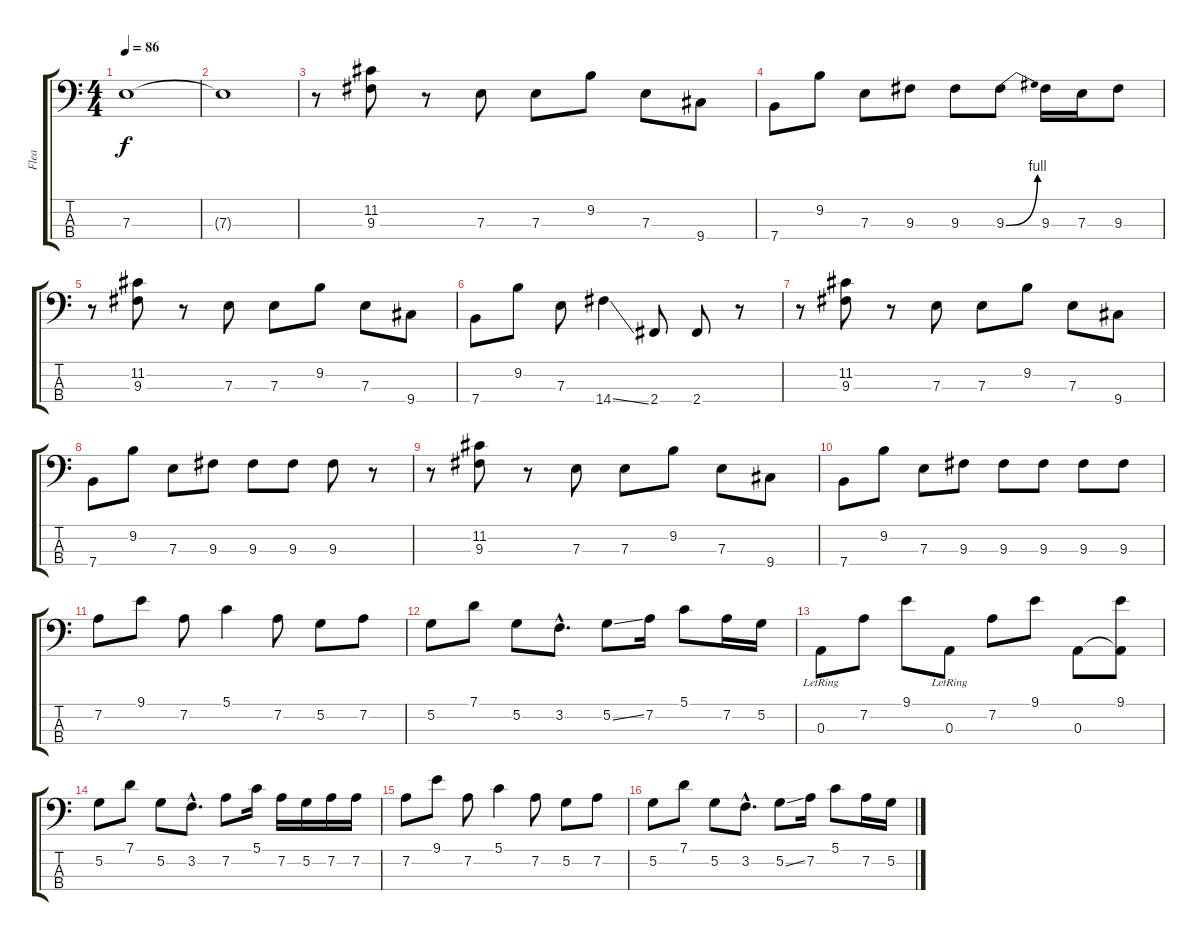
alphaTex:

\track ("Flea" "Flea") {instrument electricbassfinger}
\staff {score tabs}
\tuning (G2 D2 A1 E1) {hide}
\ts (4 4)
\tempo 86
\clef f4
\ks c
7.3.1{dy f} |
7.3{t}.1 |
r.8 (11.2 9.3).8 r.8 7.3.8 7.3.8 9.2.8 7.3.8 9.4.8 |
7.4.8 9.2.8 7.3.8 9.3.8 9.3.8 9.3{be (bend 0 0 60 4)}.8 9.3.16 7.3.16 9.3.8 |
r.8 (11.2 9.3).8 r.8 7.3.8 7.3.8 9.2.8 7.3.8 9.4.8 |
7.4.8 9.2.8 7.3.8 14.4{ss}.4 2.4.8 2.4.8 r.8 |
r.8 (11.2 9.3).8 r.8 7.3.8 7.3.8 9.2.8 7.3.8 9.4.8 |
7.4.8 9.2.8 7.3.8 9.3.8 9.3.8 9.3.8 9.3.8 r.8 |
r.8 (11.2 9.3).8 r.8 7.3.8 7.3.8 9.2.8 7.3.8 9.4.8 |
7.4.8 9.2.8 7.3.8 9.3.8 9.3.8 9.3.8 9.3.8 9.3.8 |
7.2.8 9.1.8 7.2.8 5.1.4 7.2.8 5.2.8 7.2.8 |
5.2.8 7.1.8 5.2.8 3.2{hac}.8{d} 5.2{ss}.8 7.2.16 5.1.8 7.2.16 5.2.16 |
0.3{lr}.8 7.2.8 9.1.8 0.3{lr}.8 7.2.8 9.1.8 0.3.8 (9.1 0.3{t}).8 |
5.2.8 7.1.8 5.2.8 3.2{hac}.8{d} 7.2.8 5.1.16 7.2.16 5.2.16 7.2.16 7.2.16 |
7.2.8 9.1.8 7.2.8 5.1.4 7.2.8 5.2.8 7.2.8 |
5.2.8 7.1.8 5.2.8 3.2{hac}.8{d} 5.2{ss}.8 7.2.16 5.1.8 7.2.16 5.2.16
